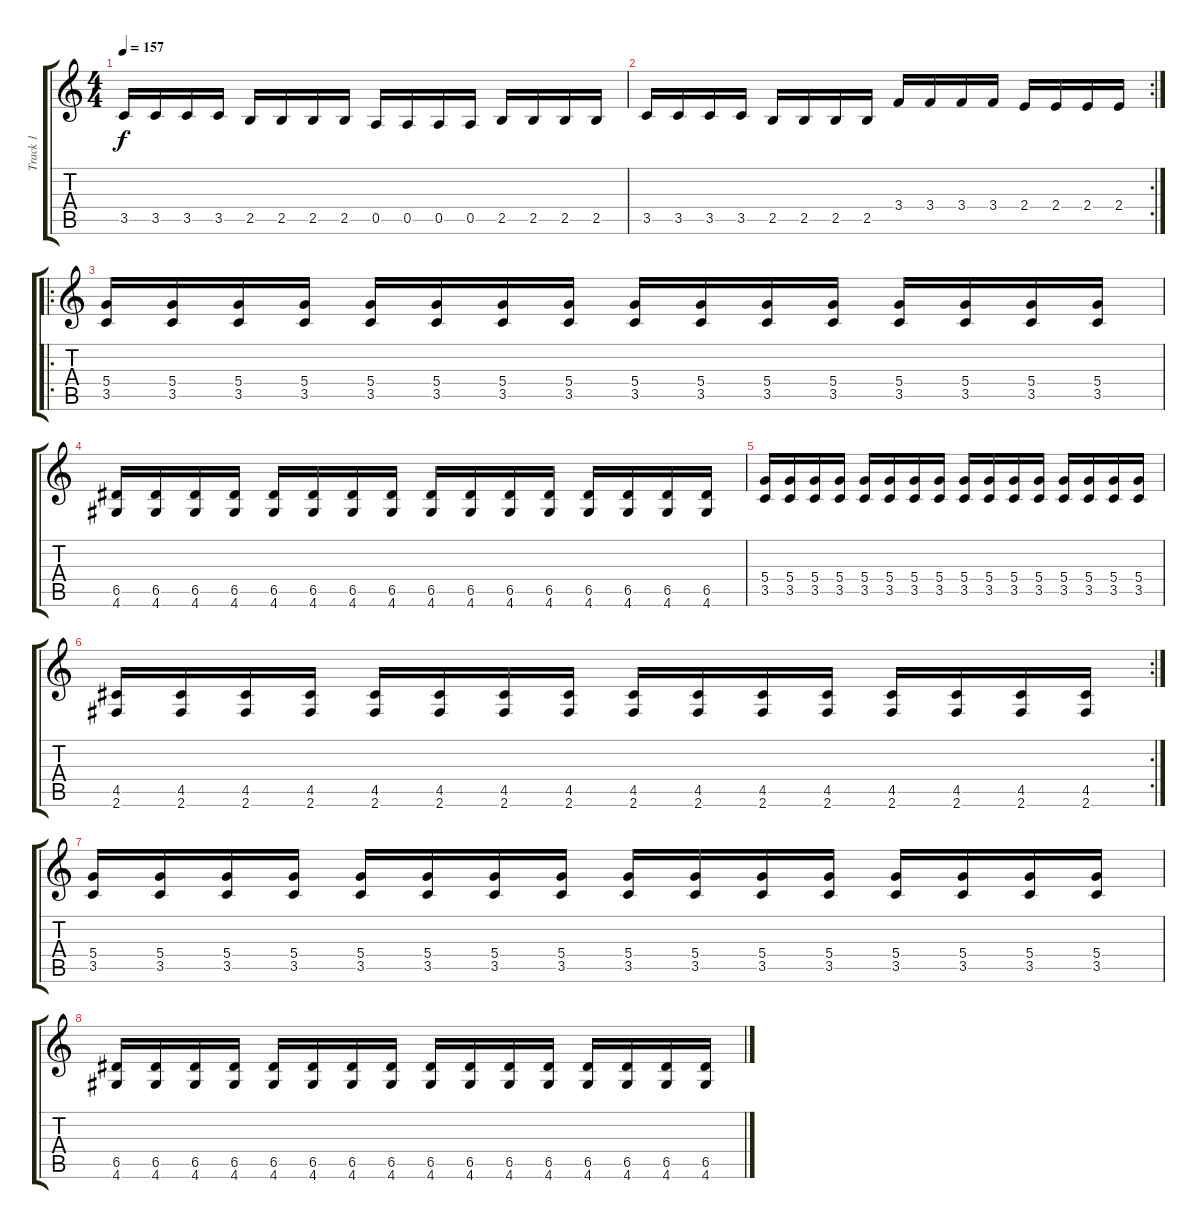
\track ("Track 1" "Track 1") {instrument distortionguitar}
\staff {score tabs}
\tuning (E4 B3 G3 D3 A2 E2) {hide}
\ts (4 4)
\tempo 157
\clef g2
\ks c
3.5.16{dy f} 3.5.16 3.5.16 3.5.16 2.5.16 2.5.16 2.5.16 2.5.16 0.5.16 0.5.16 0.5.16 0.5.16 2.5.16 2.5.16 2.5.16 2.5.16 |
\rc 2
3.5.16 3.5.16 3.5.16 3.5.16 2.5.16 2.5.16 2.5.16 2.5.16 3.4.16 3.4.16 3.4.16 3.4.16 2.4.16 2.4.16 2.4.16 2.4.16 |
\ro
(5.4 3.5).16 (5.4 3.5).16 (5.4 3.5).16 (5.4 3.5).16 (5.4 3.5).16 (5.4 3.5).16 (5.4 3.5).16 (5.4 3.5).16 (5.4 3.5).16 (5.4 3.5).16 (5.4 3.5).16 (5.4 3.5).16 (5.4 3.5).16 (5.4 3.5).16 (5.4 3.5).16 (5.4 3.5).16 |
(6.5 4.6).16 (6.5 4.6).16 (6.5 4.6).16 (6.5 4.6).16 (6.5 4.6).16 (6.5 4.6).16 (6.5 4.6).16 (6.5 4.6).16 (6.5 4.6).16 (6.5 4.6).16 (6.5 4.6).16 (6.5 4.6).16 (6.5 4.6).16 (6.5 4.6).16 (6.5 4.6).16 (6.5 4.6).16 |
(5.4 3.5).16 (5.4 3.5).16 (5.4 3.5).16 (5.4 3.5).16 (5.4 3.5).16 (5.4 3.5).16 (5.4 3.5).16 (5.4 3.5).16 (5.4 3.5).16 (5.4 3.5).16 (5.4 3.5).16 (5.4 3.5).16 (5.4 3.5).16 (5.4 3.5).16 (5.4 3.5).16 (5.4 3.5).16 |
\rc 2
(4.5 2.6).16 (4.5 2.6).16 (4.5 2.6).16 (4.5 2.6).16 (4.5 2.6).16 (4.5 2.6).16 (4.5 2.6).16 (4.5 2.6).16 (4.5 2.6).16 (4.5 2.6).16 (4.5 2.6).16 (4.5 2.6).16 (4.5 2.6).16 (4.5 2.6).16 (4.5 2.6).16 (4.5 2.6).16 |
(5.4 3.5).16 (5.4 3.5).16 (5.4 3.5).16 (5.4 3.5).16 (5.4 3.5).16 (5.4 3.5).16 (5.4 3.5).16 (5.4 3.5).16 (5.4 3.5).16 (5.4 3.5).16 (5.4 3.5).16 (5.4 3.5).16 (5.4 3.5).16 (5.4 3.5).16 (5.4 3.5).16 (5.4 3.5).16 |
(6.5 4.6).16 (6.5 4.6).16 (6.5 4.6).16 (6.5 4.6).16 (6.5 4.6).16 (6.5 4.6).16 (6.5 4.6).16 (6.5 4.6).16 (6.5 4.6).16 (6.5 4.6).16 (6.5 4.6).16 (6.5 4.6).16 (6.5 4.6).16 (6.5 4.6).16 (6.5 4.6).16 (6.5 4.6).16
